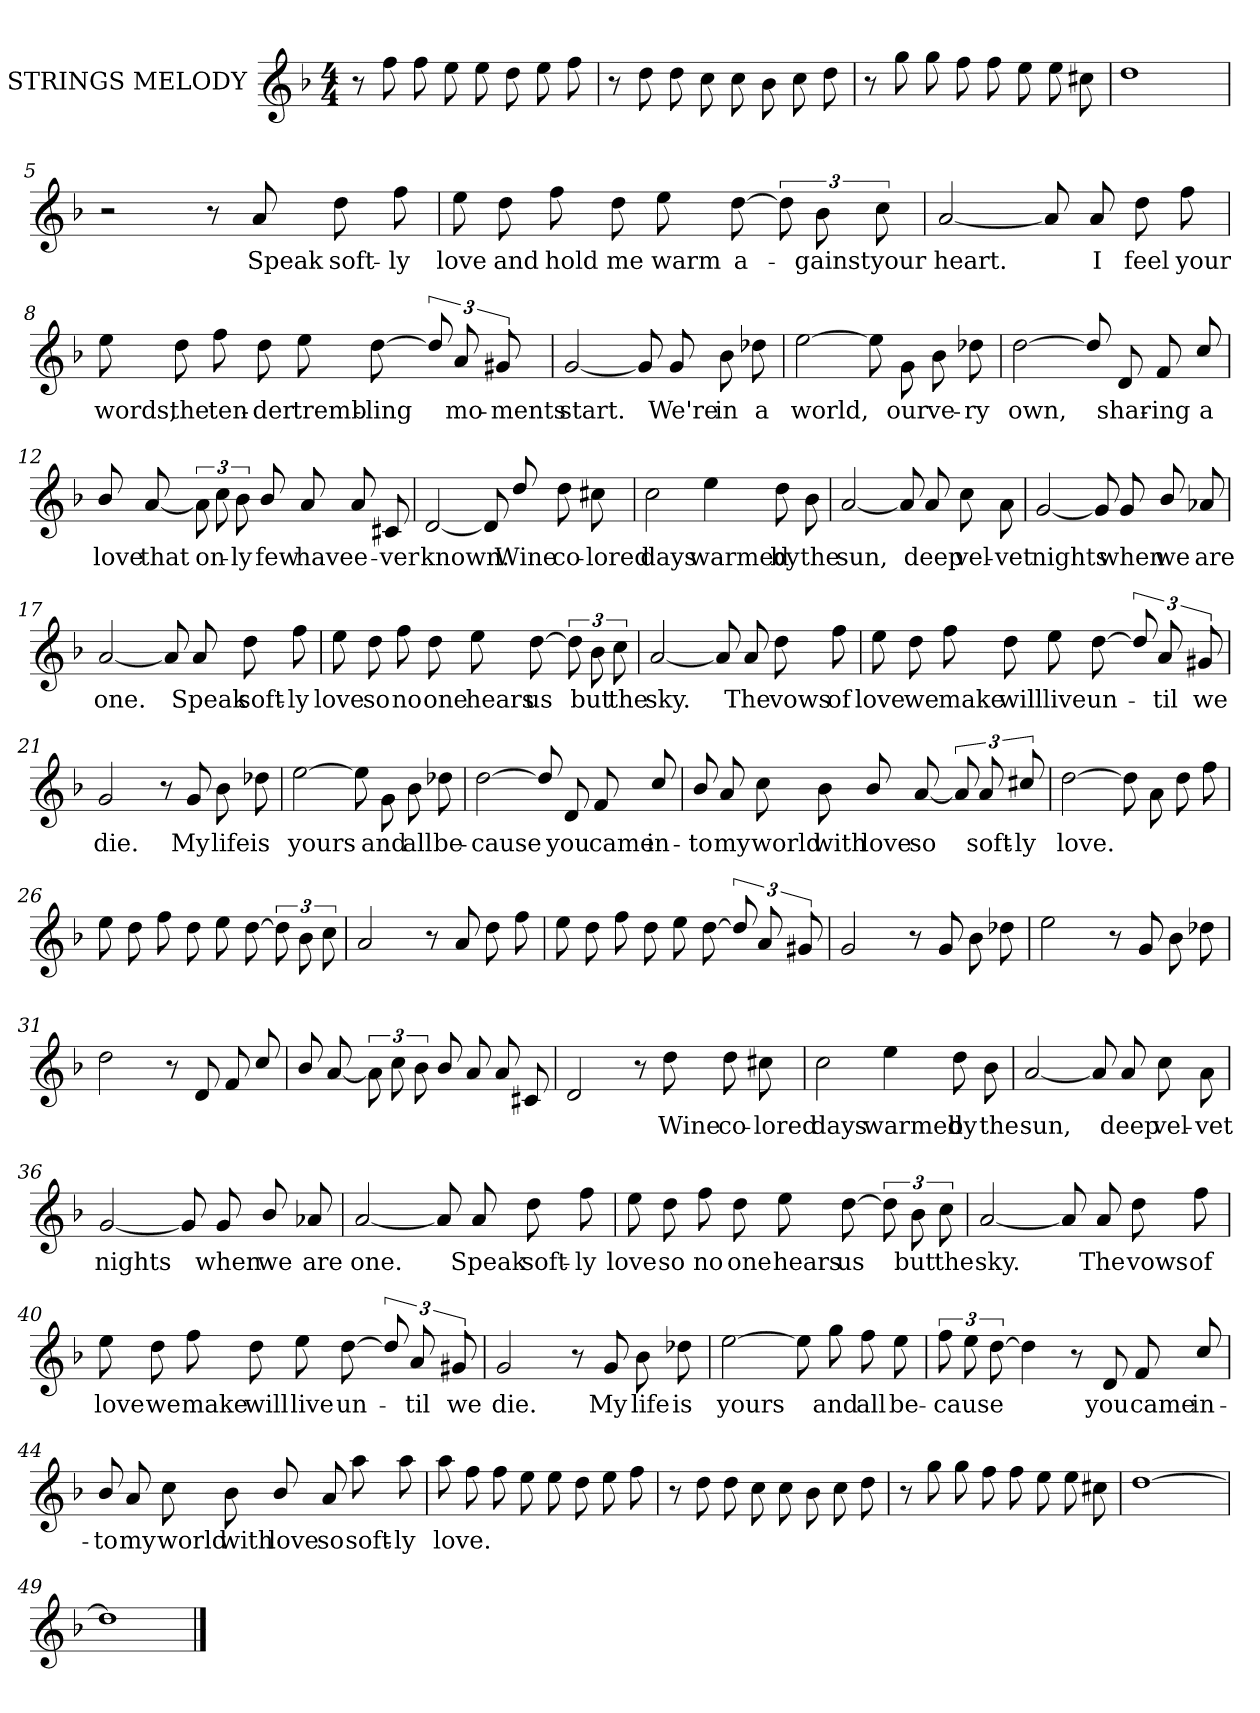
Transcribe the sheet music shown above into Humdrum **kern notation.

**kern	**text
*part1	*part1
*staff1	*staff1
*I"STRINGS MELODY	*
*I'STRINGS MELODY	*
*clefG2	*
*k[b-]	*
*M4/4	*
=1	=1
8r	.
8ff\	.
8ff\L	.
8ee\	.
8ee\L	.
8dd\	.
8ee\L	.
8ff\	.
=2	=2
8r	.
8dd\	.
8dd\L	.
8cc\	.
8cc\L	.
8b-\	.
8cc\L	.
8dd\	.
=3	=3
8r	.
8gg\	.
8gg\L	.
8ff\	.
8ff\L	.
8ee\	.
8ee\L	.
8cc#X\	.
=4	=4
1dd	.
!!LO:LB:g=z
=5	=5
2r	.
8r	.
8a/	Speak
8dd\L	soft-
8ff\	ly
=6	=6
8ee\L	love
8dd\	and
8ff\L	hold
8dd\	me
8ee\L	warm
[>8dd\	a-
12dd\L]	.
12b-\	gainst
12cc\	your
=7	=7
[<2a/	heart.
8a/L]	.
8a/	I
8dd\L	feel
8ff\	your
!!LO:LB:g=z
=8	=8
8ee\L	words,
8dd\	the
8ff\L	ten-
8dd\	der
8ee\L	tremb-
[>8dd\	ling
12dd/L]	.
12a/	mo-
12g#X/	ments
=9	=9
[<2g/	start.
8g/L]	.
8g/	We're
8b-\L	in
8dd-X\	a
=10	=10
[>2ee\	world,
8ee\L]	.
8g\	our
8b-\L	ve-
8dd-X\	ry
=11	=11
[>2dd\	own,
8dd/L]	.
8d/	shar-
8f/L	ing
8cc/	a
!!LO:LB:g=z
=12	=12
8b-/L	love
[<8a/	that
12a\L]	.
12cc\	on-
12b-\	ly
8b-/L	few
8a/	have
8a/L	e-
8c#X/	ver
=13	=13
[<2d/	known.
8d/L]	.
8dd/	Wine
8dd\L	co-
8cc#X\	lored
=14	=14
2cc\	days
4ee\	warmed
8dd\L	by
8b-\	the
=15	=15
[<2a/	sun,
8a/L]	.
8a/	deep
8cc\L	vel-
8a\	vet
!!LO:LB:g=z
=16	=16
[<2g/	nights
8g/L]	.
8g/	when
8b-/L	we
8a-X/	are
=17	=17
[<2a/	one.
8a/L]	.
8a/	Speak
8dd\L	soft-
8ff\	ly
=18	=18
8ee\L	love
8dd\	so
8ff\L	no
8dd\	one
8ee\L	hears
[>8dd\	us
12dd\L]	.
12b-\	but
12cc\	the
=19	=19
[<2a/	sky.
8a/L]	.
8a/	The
8dd\L	vows
8ff\	of
!!LO:LB:g=z
=20	=20
8ee\L	love
8dd\	we
8ff\L	make
8dd\	will
8ee\L	live
[>8dd\	un-
12dd/L]	.
12a/	til
12g#X/	we
=21	=21
2g/	die.
8r	.
8g/	My
8b-\L	life
8dd-X\	is
=22	=22
[>2ee\	yours
8ee\L]	.
8g\	and
8b-\L	all
8dd-X\	be-
=23	=23
[>2dd\	cause
8dd/L]	.
8d/	you
8f/L	came
8cc/	in-
!!LO:LB:g=z
=24	=24
8b-/L	to
8a/	my
8cc\L	world
8b-\	with
8b-/L	love
[<8a/	so
12a/L]	.
12a/	soft-
12cc#X/	ly
=25	=25
[>2dd\	love.
8dd\L]	.
8a\	.
8dd\L	.
8ff\	.
=26	=26
8ee\L	.
8dd\	.
8ff\L	.
8dd\	.
8ee\L	.
[>8dd\	.
12dd\L]	.
12b-\	.
12cc\	.
=27	=27
2a/	.
8r	.
8a/	.
8dd\L	.
8ff\	.
!!LO:LB:g=z
=28	=28
8ee\L	.
8dd\	.
8ff\L	.
8dd\	.
8ee\L	.
[>8dd\	.
12dd/L]	.
12a/	.
12g#X/	.
=29	=29
2g/	.
8r	.
8g/	.
8b-\L	.
8dd-X\	.
=30	=30
2ee\	.
8r	.
8g/	.
8b-\L	.
8dd-X\	.
=31	=31
2dd\	.
8r	.
8d/	.
8f/L	.
8cc/	.
!!LO:PB:g=z
=32	=32
8b-/L	.
[<8a/	.
12a\L]	.
12cc\	.
12b-\	.
8b-/L	.
8a/	.
8a/L	.
8c#X/	.
=33	=33
2d/	.
8r	.
8dd\	Wine
8dd\L	co-
8cc#X\	lored
=34	=34
2cc\	days
4ee\	warmed
8dd\L	by
8b-\	the
=35	=35
[<2a/	sun,
8a/L]	.
8a/	deep
8cc\L	vel-
8a\	vet
!!LO:LB:g=z
=36	=36
[<2g/	nights
8g/L]	.
8g/	when
8b-/L	we
8a-X/	are
=37	=37
[<2a/	one.
8a/L]	.
8a/	Speak
8dd\L	soft-
8ff\	ly
=38	=38
8ee\L	love
8dd\	so
8ff\L	no
8dd\	one
8ee\L	hears
[>8dd\	us
12dd\L]	.
12b-\	but
12cc\	the
=39	=39
[<2a/	sky.
8a/L]	.
8a/	The
8dd\L	vows
8ff\	of
!!LO:LB:g=z
=40	=40
8ee\L	love
8dd\	we
8ff\L	make
8dd\	will
8ee\L	live
[>8dd\	un-
12dd/L]	.
12a/	til
12g#X/	we
=41	=41
2g/	die.
8r	.
8g/	My
8b-\L	life
8dd-X\	is
=42	=42
[>2ee\	yours
8ee\L]	.
8gg\	and
8ff\L	all
8ee\	be-
=43	=43
12ff\L	cause
12ee\	.
[>12dd\	.
4dd\]	.
8r	.
8d/	you
8f/L	came
8cc/	in-
!!LO:LB:g=z
=44	=44
8b-/L	to
8a/	my
8cc\L	world
8b-\	with
8b-/L	love
8a/	so
8aa\L	soft-
8aa\	ly
=45	=45
8aa\L	love.
8ff\	.
8ff\L	.
8ee\	.
8ee\L	.
8dd\	.
8ee\L	.
8ff\	.
=46	=46
8r	.
8dd\	.
8dd\L	.
8cc\	.
8cc\L	.
8b-\	.
8cc\L	.
8dd\	.
!!LO:LB:g=z
=47	=47
8r	.
8gg\	.
8gg\L	.
8ff\	.
8ff\L	.
8ee\	.
8ee\L	.
8cc#X\	.
=48	=48
[>1dd	.
=49	=49
1dd]	.
==	==
*-	*-
